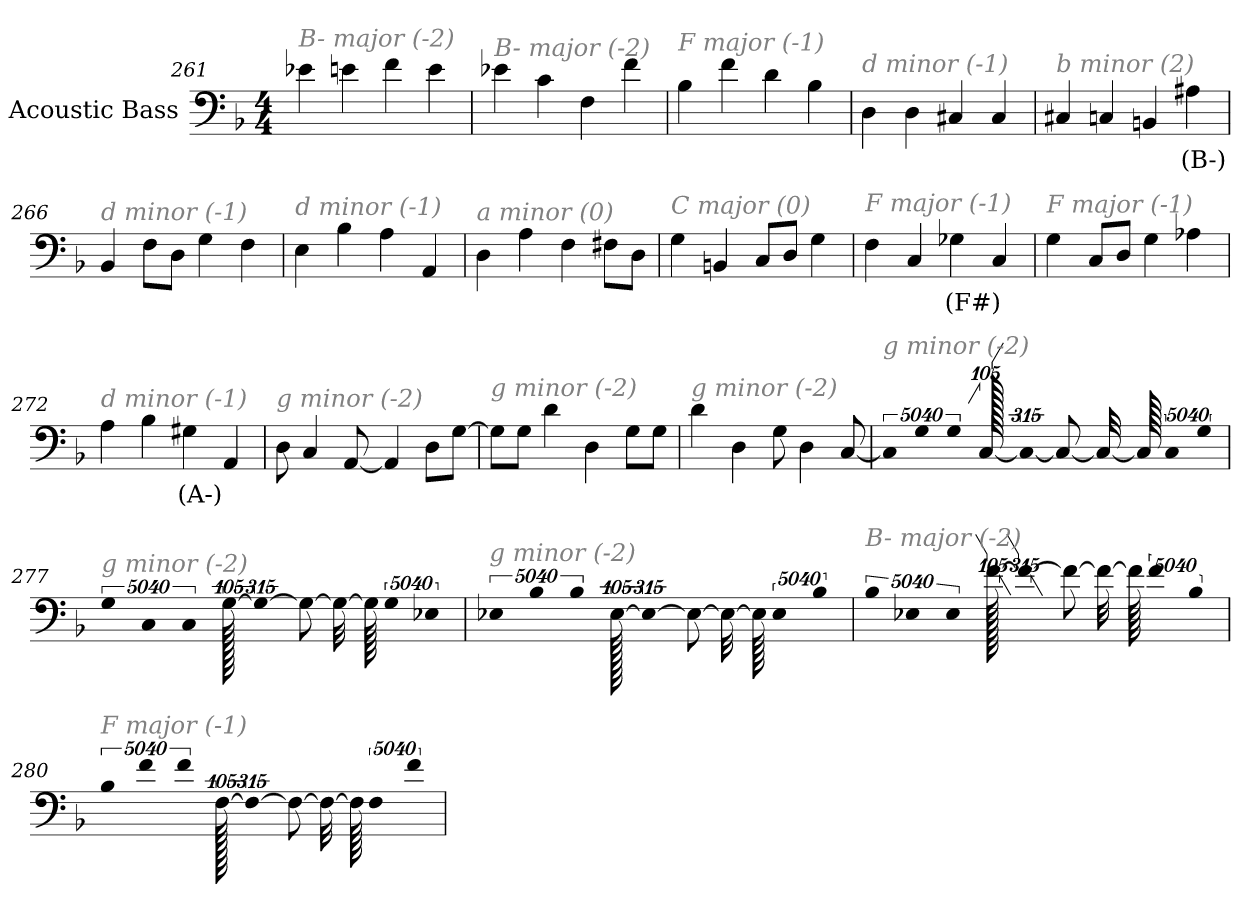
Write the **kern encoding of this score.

**kern	**text
*part1	*part1
*staff1	*staff1
*I"Acoustic Bass	*
*clefF4	*
*ITrd7c12	*
*k[b-]	*
*F:	*
*M4/4	*
=261	=261
!LO:TX:i:color=#808080:t=B- major (-2)	!
4E-X	.
4En	.
4F	.
4E	.
=262	=262
!LO:TX:i:color=#808080:t=B- major (-2)	!
4E-X	.
4C	.
4FF	.
4F	.
=263	=263
!LO:TX:i:color=#808080:t=F major (-1)	!
4BB-	.
4F	.
4D	.
4BB-	.
=264	=264
!LO:TX:i:color=#808080:t=d minor (-1)	!
4DD	.
4DD	.
4CC#X	.
4CC#	.
=265	=265
!LO:TX:i:color=#808080:t=b minor (2)	!
4CC#X	.
4CCn	.
4BBBn	.
4AA#Xi	(B-)
=266	=266
!LO:TX:i:color=#808080:t=d minor (-1)	!
4BBB-	.
8FFL	.
8DDJ	.
4GG	.
4FF	.
=267	=267
!LO:TX:i:color=#808080:t=d minor (-1)	!
4EE	.
4BB-	.
4AA	.
4AAA	.
=268	=268
!LO:TX:i:color=#808080:t=a minor (0)	!
4DD	.
4AA	.
4FF	.
8FF#XL	.
8DDJ	.
=269	=269
!LO:TX:i:color=#808080:t=C major (0)	!
4GG	.
4BBBn	.
8CCL	.
8DDJ	.
4GG	.
=270	=270
!LO:TX:i:color=#808080:t=F major (-1)	!
4FF	.
4CC	.
4GG-Xi	(F#)
4CC	.
=271	=271
!LO:TX:i:color=#808080:t=F major (-1)	!
4GG	.
8CCL	.
8DDJ	.
4GG	.
4AA-X	.
=272	=272
!LO:TX:i:color=#808080:t=d minor (-1)	!
4AA	.
4BB-	.
4GG#Xi	(A-)
4AAA	.
=273	=273
!LO:TX:i:color=#808080:t=g minor (-2)	!
8DD	.
4CC	.
[8AAA	.
4AAA]	.
8DDL	.
[8GGJ	.
=274	=274
!LO:TX:i:color=#808080:t=g minor (-2)	!
8GGL]	.
8GGJ	.
4D	.
4DD	.
8GGL	.
8GGJ	.
=275	=275
!LO:TX:i:color=#808080:t=g minor (-2)	!
4D	.
4DD	.
8GG	.
4DD	.
[8CC	.
=276	=276
!LO:TX:i:color=#808080:t=g minor (-2)	!
!LO:N:vis=4	!
20160%3347CC]	.
!LO:N:vis=4	!
20160%3347GG	.
!LO:N:vis=4	!
20160%3347GG	.
[6720%13CC	.
40320CC_	.
8CC_	.
32CC_	.
128CC]	.
!LO:N:vis=4	!
20160%3347CC	.
!LO:N:vis=4	!
20160%3347GG	.
=277	=277
!LO:TX:i:color=#808080:t=g minor (-2)	!
!LO:N:vis=4	!
20160%3347GG	.
!LO:N:vis=4	!
20160%3347CC	.
!LO:N:vis=4	!
20160%3347CC	.
[6720%13GG	.
40320GG_	.
8GG_	.
32GG_	.
128GG]	.
!LO:N:vis=4	!
20160%3347GG	.
!LO:N:vis=4	!
20160%3347EE-X	.
=278	=278
!LO:TX:i:color=#808080:t=g minor (-2)	!
!LO:N:vis=4	!
20160%3347EE-X	.
!LO:N:vis=4	!
20160%3347BB-	.
!LO:N:vis=4	!
20160%3347BB-	.
[6720%13EE-	.
40320EE-_	.
8EE-_	.
32EE-_	.
128EE-]	.
!LO:N:vis=4	!
20160%3347EE-	.
!LO:N:vis=4	!
20160%3347BB-	.
=279	=279
!LO:TX:i:color=#808080:t=B- major (-2)	!
!LO:N:vis=4	!
20160%3347BB-	.
!LO:N:vis=4	!
20160%3347EE-X	.
!LO:N:vis=4	!
20160%3347EE-	.
[6720%13F	.
40320F_	.
8F_	.
32F_	.
128F]	.
!LO:N:vis=4	!
20160%3347F	.
!LO:N:vis=4	!
20160%3347BB-	.
=280	=280
!LO:TX:i:color=#808080:t=F major (-1)	!
!LO:N:vis=4	!
20160%3347BB-	.
!LO:N:vis=4	!
20160%3347F	.
!LO:N:vis=4	!
20160%3347F	.
[6720%13FF	.
40320FF_	.
8FF_	.
32FF_	.
128FF]	.
!LO:N:vis=4	!
20160%3347FF	.
!LO:N:vis=4	!
20160%3347F	.
=	=
*-	*-
